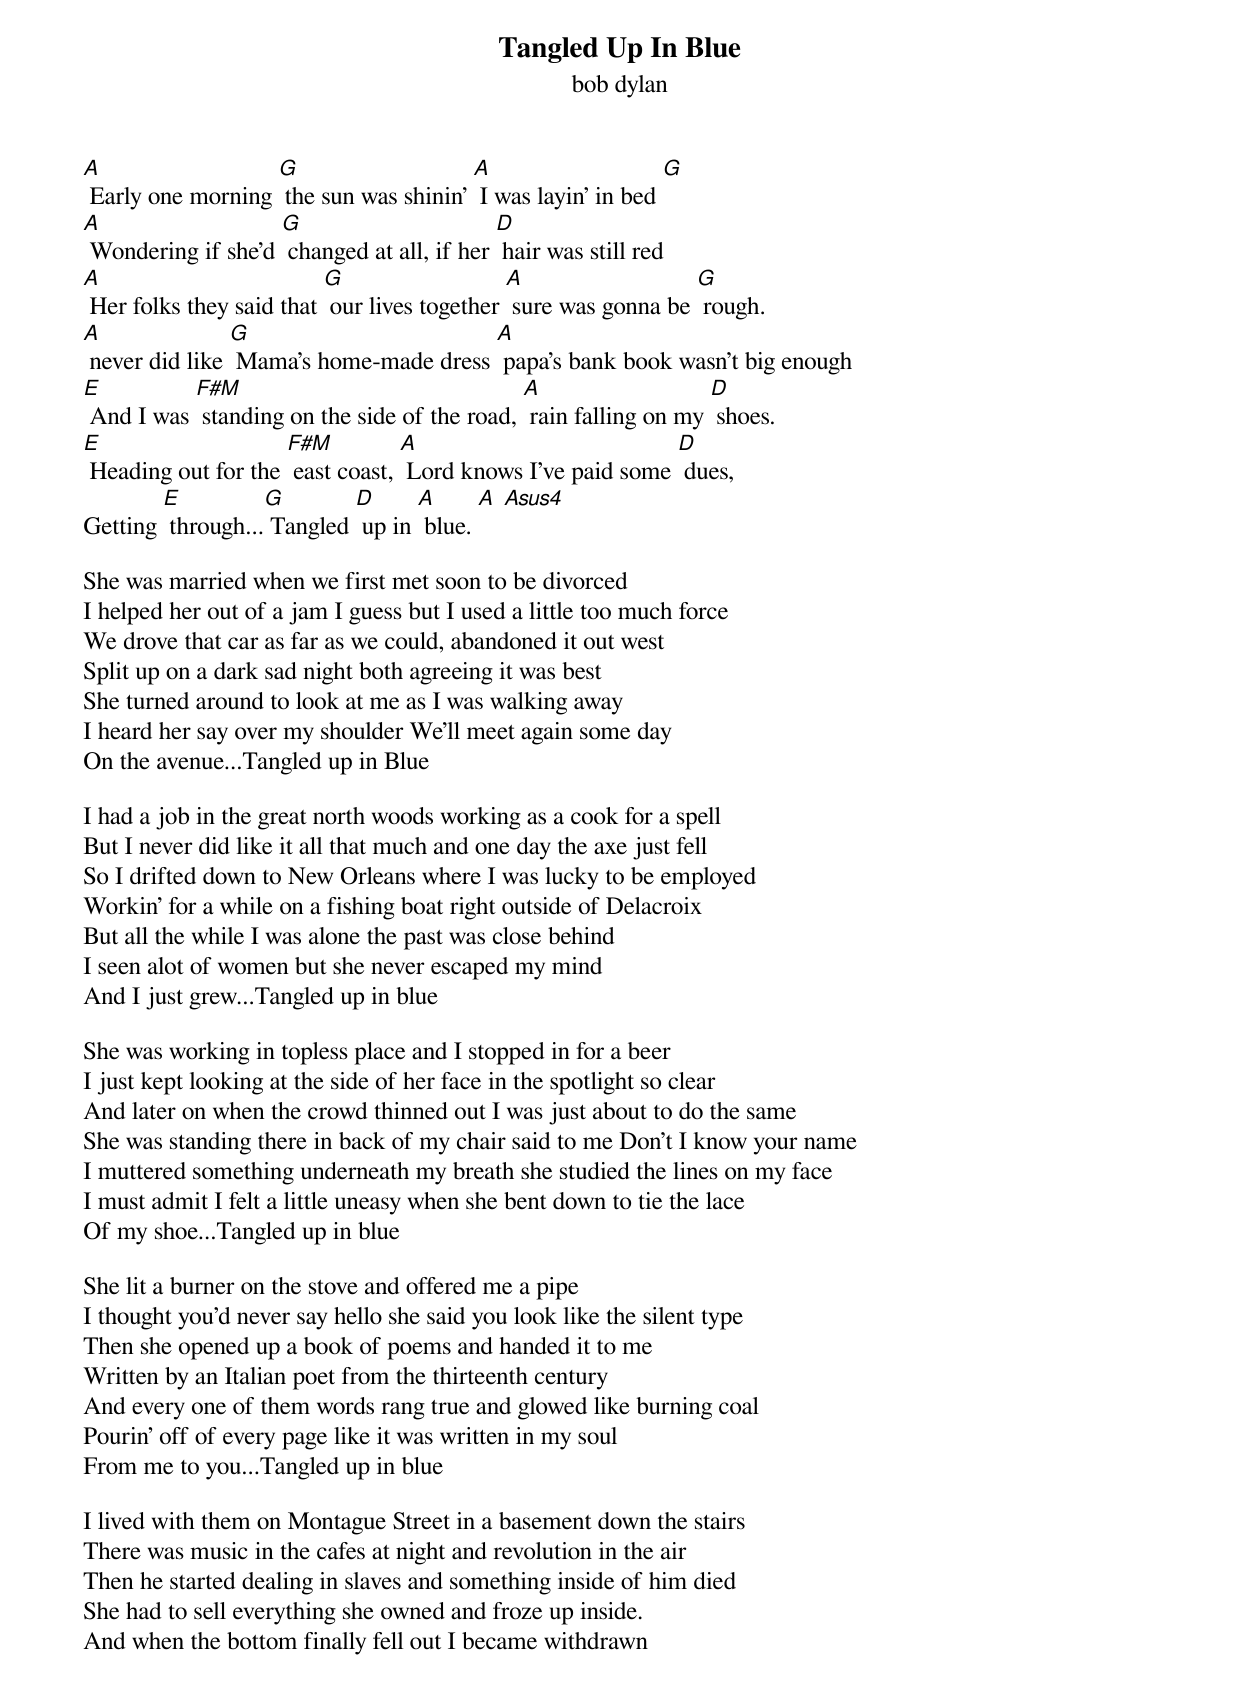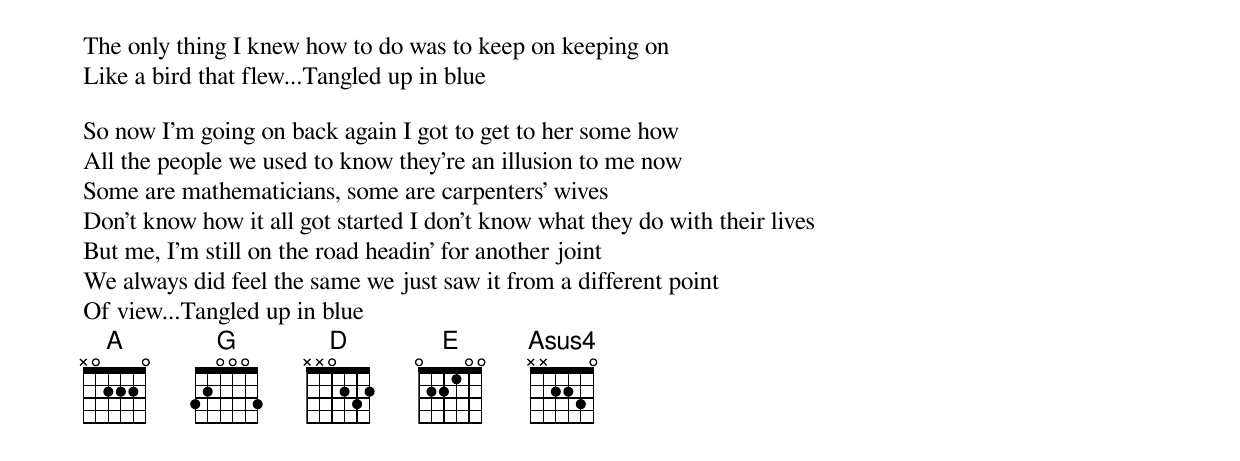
{title: Tangled Up In Blue}
{subtitle: bob dylan}

[A] Early one morning [G] the sun was shinin' [A] I was layin' in bed [G]
[A] Wondering if she'd [G] changed at all, if her [D] hair was still red
[A] Her folks they said that [G] our lives together [A] sure was gonna be [G] rough.
[A] never did like [G] Mama's home-made dress [A] papa's bank book wasn't big enough
[E] And I was [F#M] standing on the side of the road, [A] rain falling on my [D] shoes.
[E] Heading out for the [F#M] east coast, [A] Lord knows I've paid some [D] dues,
Getting [E] through...[G] Tangled [D] up in [A] blue. [A] [Asus4]

She was married when we first met soon to be divorced
I helped her out of a jam I guess but I used a little too much force
We drove that car as far as we could, abandoned it out west
Split up on a dark sad night both agreeing it was best
She turned around to look at me as I was walking away
I heard her say over my shoulder We'll meet again some day
On the avenue...Tangled up in Blue

I had a job in the great north woods working as a cook for a spell
But I never did like it all that much and one day the axe just fell
So I drifted down to New Orleans where I was lucky to be employed
Workin' for a while on a fishing boat right outside of Delacroix
But all the while I was alone the past was close behind
I seen alot of women but she never escaped my mind
And I just grew...Tangled up in blue

She was working in topless place and I stopped in for a beer
I just kept looking at the side of her face in the spotlight so clear
And later on when the crowd thinned out I was just about to do the same
She was standing there in back of my chair said to me Don't I know your name
I muttered something underneath my breath she studied the lines on my face
I must admit I felt a little uneasy when she bent down to tie the lace
Of my shoe...Tangled up in blue

She lit a burner on the stove and offered me a pipe
I thought you'd never say hello she said you look like the silent type
Then she opened up a book of poems and handed it to me
Written by an Italian poet from the thirteenth century
And every one of them words rang true and glowed like burning coal
Pourin' off of every page like it was written in my soul
From me to you...Tangled up in blue

I lived with them on Montague Street in a basement down the stairs
There was music in the cafes at night and revolution in the air
Then he started dealing in slaves and something inside of him died
She had to sell everything she owned and froze up inside.
And when the bottom finally fell out I became withdrawn
The only thing I knew how to do was to keep on keeping on
Like a bird that flew...Tangled up in blue

So now I'm going on back again I got to get to her some how
All the people we used to know they're an illusion to me now
Some are mathematicians, some are carpenters’ wives
Don't know how it all got started I don't know what they do with their lives
But me, I'm still on the road headin' for another joint
We always did feel the same we just saw it from a different point
Of view...Tangled up in blue
